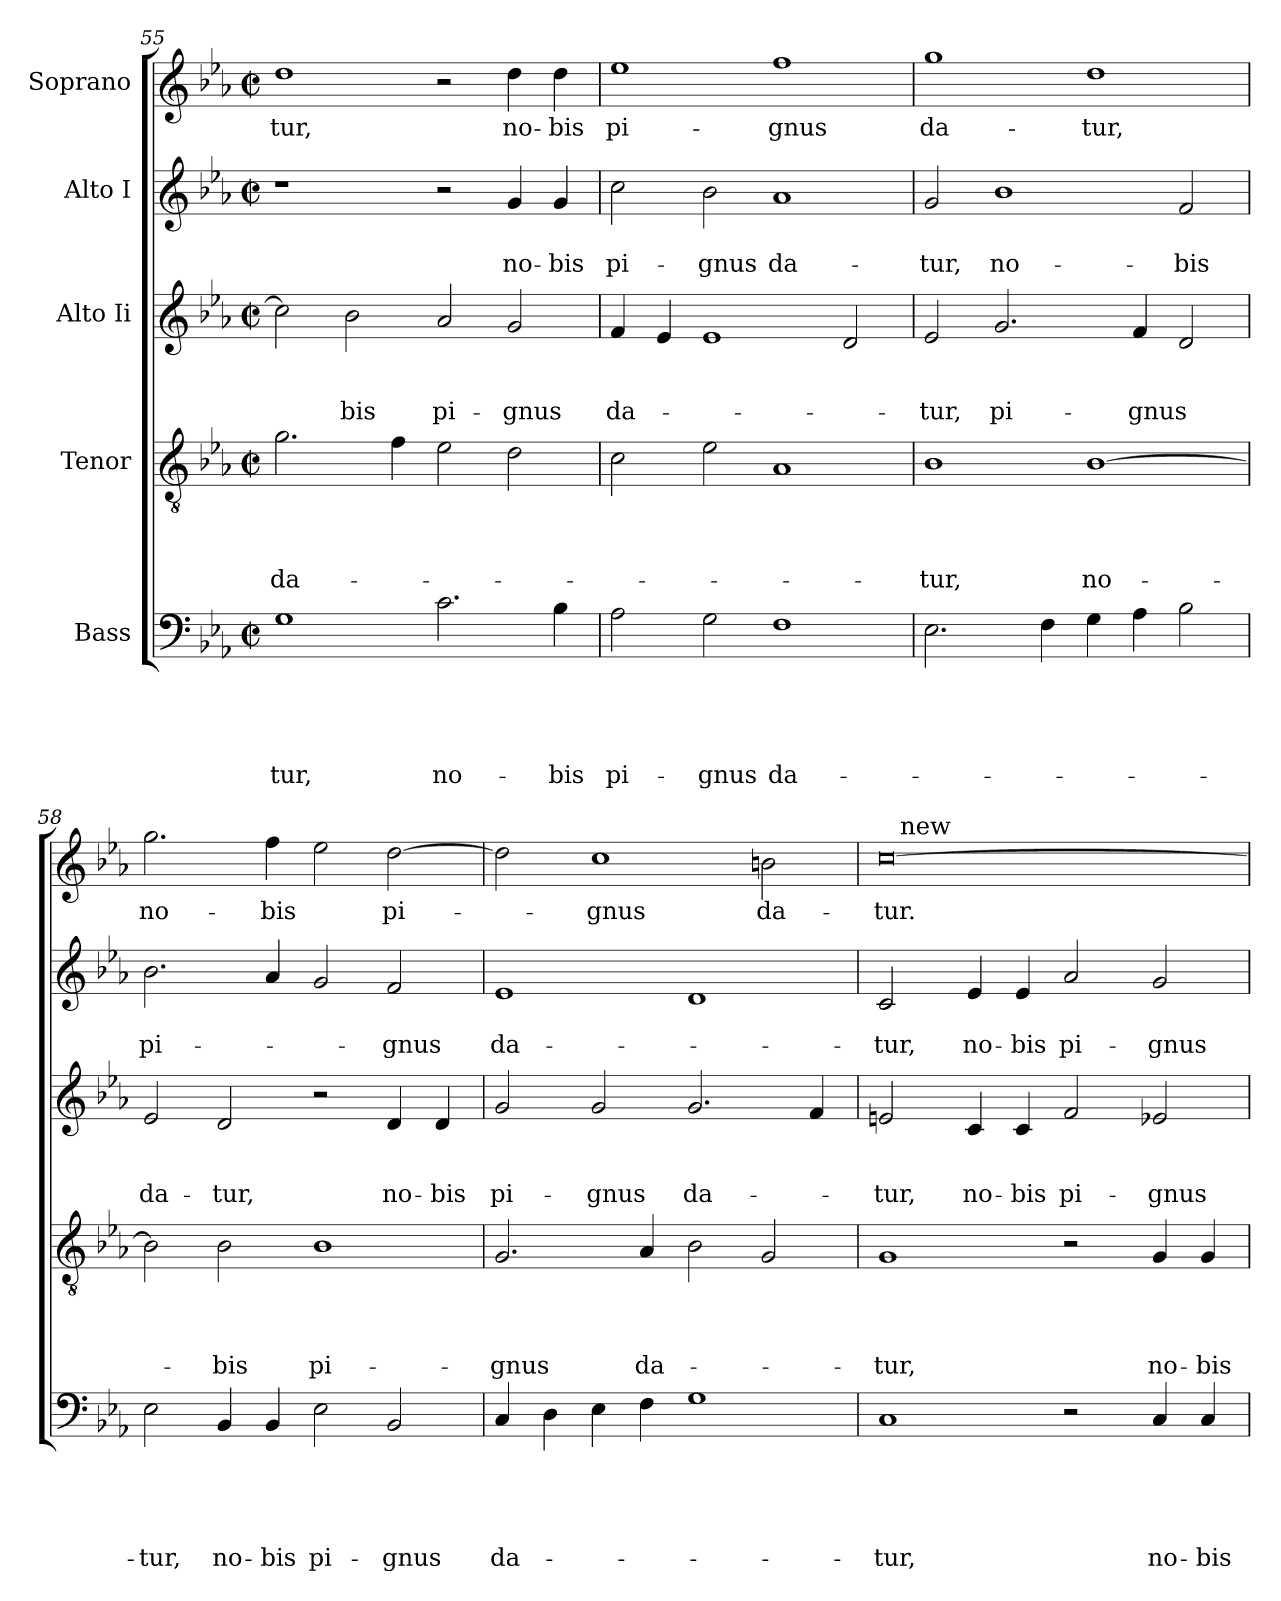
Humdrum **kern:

**kern	**text	**text	**text	**text	**text	**kern	**text	**text	**text	**text	**kern	**text	**text	**text	**kern	**text	**text	**kern	**text
*part5	*part5	*part5	*part5	*part5	*part5	*part4	*part4	*part4	*part4	*part4	*part3	*part3	*part3	*part3	*part2	*part2	*part2	*part1	*part1
*staff5	*staff5	*staff5	*staff5	*staff5	*staff5	*staff4	*staff4	*staff4	*staff4	*staff4	*staff3	*staff3	*staff3	*staff3	*staff2	*staff2	*staff2	*staff1	*staff1
*I"Bass	*	*	*	*	*	*I"Tenor	*	*	*	*	*I"Alto Ii	*	*	*	*I"Alto I	*	*	*I"Soprano	*
*clefF4	*	*	*	*	*	*clefGv2	*	*	*	*	*clefG2	*	*	*	*clefG2	*	*	*clefG2	*
*k[b-e-a-]	*	*	*	*	*	*k[b-e-a-]	*	*	*	*	*k[b-e-a-]	*	*	*	*k[b-e-a-]	*	*	*k[b-e-a-]	*
*E-:	*	*	*	*	*	*E-:	*	*	*	*	*E-:	*	*	*	*E-:	*	*	*E-:	*
*M2/2	*	*	*	*	*	*M2/2	*	*	*	*	*M2/2	*	*	*	*M2/2	*	*	*M2/2	*
*met(c|)	*	*	*	*	*	*met(c|)	*	*	*	*	*met(c|)	*	*	*	*met(c|)	*	*	*met(c|)	*
=55	=55	=55	=55	=55	=55	=55	=55	=55	=55	=55	=55	=55	=55	=55	=55	=55	=55	=55	=55
!	!	!	!	!	!LO:LY:b	!	!	!	!	!LO:LY:b	!	!	!	!	!	!	!	!	!LO:LY:b
1G	.	.	.	.	-tur,	2.g\	.	.	.	da-	2cc\]	.	.	.	1r	.	.	1dd	-tur,
!	!	!	!	!	!	!	!	!	!	!	!	!	!	!LO:LY:b	!	!	!	!	!
.	.	.	.	.	.	.	.	.	.	.	2b-\	.	.	-bis	.	.	.	.	.
.	.	.	.	.	.	4f\	.	.	.	.	.	.	.	.	.	.	.	.	.
!	!	!	!	!	!LO:LY:b	!	!	!	!	!	!	!	!	!LO:LY:b	!	!	!	!	!
2.c\	.	.	.	.	no-	2e-\	.	.	.	.	2a-/	.	.	pi-	2r	.	.	2r	.
!	!	!	!	!	!	!	!	!	!	!	!	!	!	!LO:LY:b	!	!	!LO:LY:b	!	!LO:LY:b
.	.	.	.	.	.	2d\	.	.	.	.	2g/	.	.	-gnus	4g/	.	no-	4dd\	no-
!	!	!	!	!	!LO:LY:b	!	!	!	!	!	!	!	!	!	!	!	!LO:LY:b:rj	!	!LO:LY:b:rj
4B-\	.	.	.	.	-bis	.	.	.	.	.	.	.	.	.	4g/	.	-bis	4dd\	-bis
=56	=56	=56	=56	=56	=56	=56	=56	=56	=56	=56	=56	=56	=56	=56	=56	=56	=56	=56	=56
!	!	!	!	!	!LO:LY:b	!	!	!	!	!	!	!	!	!LO:LY:b	!	!	!LO:LY:b	!	!LO:LY:b
2A-\	.	.	.	.	pi-	2c\	.	.	.	.	4f/	.	.	da-	2cc\	.	pi-	1ee-	pi-
.	.	.	.	.	.	.	.	.	.	.	4e-/	.	.	.	.	.	.	.	.
!	!	!	!	!	!LO:LY:b	!	!	!	!	!	!	!	!	!	!	!	!LO:LY:b	!	!
2G\	.	.	.	.	-gnus	2e-\	.	.	.	.	1e-	.	.	.	2b-\	.	-gnus	.	.
!	!	!	!	!	!LO:LY:b	!	!	!	!	!	!	!	!	!	!	!	!LO:LY:b	!	!LO:LY:b
1F	.	.	.	.	da-	1A-	.	.	.	.	.	.	.	.	1a-	.	da-	1ff	-gnus
.	.	.	.	.	.	.	.	.	.	.	2d/	.	.	.	.	.	.	.	.
!!LO:PB:g=z
=57	=57	=57	=57	=57	=57	=57	=57	=57	=57	=57	=57	=57	=57	=57	=57	=57	=57	=57	=57
!	!	!	!	!	!	!	!	!	!	!LO:LY:b	!	!	!	!LO:LY:b	!	!	!LO:LY:b	!	!LO:LY:b
2.E-\	.	.	.	.	.	1B-	.	.	.	-tur,	2e-/	.	.	-tur,	2g/	.	-tur,	1gg	da-
!	!	!	!	!	!	!	!	!	!	!	!	!	!	!LO:LY:b	!	!	!LO:LY:b	!	!
.	.	.	.	.	.	.	.	.	.	.	2.g/	.	.	pi-	1b-	.	no-	.	.
4F\	.	.	.	.	.	.	.	.	.	.	.	.	.	.	.	.	.	.	.
!	!	!	!	!	!	!	!	!	!	!LO:LY:b	!	!	!	!	!	!	!	!	!LO:LY:b
4G\	.	.	.	.	.	[>1B-	.	.	.	no-	.	.	.	.	.	.	.	1dd	-tur,
!	!	!	!	!	!	!	!	!	!	!	!	!	!	!LO:LY:b	!	!	!	!	!
4A-\	.	.	.	.	.	.	.	.	.	.	4f/	.	.	-gnus	.	.	.	.	.
!	!	!	!	!	!	!	!	!	!	!	!	!	!	!	!	!	!LO:LY:b	!	!
2B-\	.	.	.	.	.	.	.	.	.	.	2d/	.	.	.	2f/	.	-bis	.	.
=58	=58	=58	=58	=58	=58	=58	=58	=58	=58	=58	=58	=58	=58	=58	=58	=58	=58	=58	=58
!	!	!	!	!	!LO:LY:b	!	!	!	!	!	!	!	!	!LO:LY:b	!	!	!LO:LY:b	!	!LO:LY:b
2E-\	.	.	.	.	-tur,	2B-\]	.	.	.	.	2e-/	.	.	da-	2.b-\	.	pi-	2.gg\	no-
!	!	!	!	!	!LO:LY:b	!	!	!	!	!LO:LY:b	!	!	!	!LO:LY:b	!	!	!	!	!
4BB-/	.	.	.	.	no-	2B-\	.	.	.	-bis	2d/	.	.	-tur,	.	.	.	.	.
!	!	!	!	!	!LO:LY:b	!	!	!	!	!	!	!	!	!	!	!	!	!	!LO:LY:b
4BB-/	.	.	.	.	-bis	.	.	.	.	.	.	.	.	.	4a-/	.	.	4ff\	-bis
!	!	!	!	!	!LO:LY:b	!	!	!	!	!LO:LY:b	!	!	!	!	!	!	!	!	!
2E-\	.	.	.	.	pi-	1B-	.	.	.	pi-	2r	.	.	.	2g/	.	.	2ee-\	.
!	!	!	!	!	!LO:LY:b	!	!	!	!	!	!	!	!	!LO:LY:b	!	!	!LO:LY:b	!	!LO:LY:b
2BB-/	.	.	.	.	-gnus	.	.	.	.	.	4d/	.	.	no-	2f/	.	-gnus	[>2dd\	pi-
!	!	!	!	!	!	!	!	!	!	!	!	!	!	!LO:LY:b	!	!	!	!	!
.	.	.	.	.	.	.	.	.	.	.	4d/	.	.	-bis	.	.	.	.	.
=59	=59	=59	=59	=59	=59	=59	=59	=59	=59	=59	=59	=59	=59	=59	=59	=59	=59	=59	=59
!	!	!	!	!	!LO:LY:b	!	!	!	!	!LO:LY:b	!	!	!	!LO:LY:b	!	!	!LO:LY:b	!	!
4C/	.	.	.	.	da-	2.G/	.	.	.	-gnus	2g/	.	.	pi-	1e-	.	da-	2dd\]	.
4D\	.	.	.	.	.	.	.	.	.	.	.	.	.	.	.	.	.	.	.
!	!	!	!	!	!	!	!	!	!	!	!	!	!	!LO:LY:b	!	!	!	!	!LO:LY:b
4E-\	.	.	.	.	.	.	.	.	.	.	2g/	.	.	-gnus	.	.	.	1cc	-gnus
!	!	!	!	!	!	!	!	!	!	!LO:LY:b	!	!	!	!	!	!	!	!	!
4F\	.	.	.	.	.	4A-/	.	.	.	da-	.	.	.	.	.	.	.	.	.
!	!	!	!	!	!	!	!	!	!	!	!	!	!	!LO:LY:b	!	!	!	!	!
1G	.	.	.	.	.	2B-\	.	.	.	.	2.g/	.	.	da-	1d	.	.	.	.
!	!	!	!	!	!	!	!	!	!	!	!	!	!	!	!	!	!	!	!LO:LY:b
.	.	.	.	.	.	2G/	.	.	.	.	.	.	.	.	.	.	.	2bn\	da-
.	.	.	.	.	.	.	.	.	.	.	4f/	.	.	.	.	.	.	.	.
!!LO:LB:g=z
=60	=60	=60	=60	=60	=60	=60	=60	=60	=60	=60	=60	=60	=60	=60	=60	=60	=60	=60	=60
!	!	!	!	!	!LO:LY:b	!	!	!	!	!LO:LY:b	!	!	!	!LO:LY:b	!	!	!LO:LY:b	!	!LO:LY:b
*	*	*	*	*	*	*	*	*	*	*	*	*	*	*	*	*	*	*^	*
1C	.	.	.	.	-tur,	1G	.	.	.	-tur,	2en/	.	.	-tur,	2c/	.	-tur,	[>0cc	16ryy	-tur.
!	!	!	!	!	!	!	!	!	!	!	!	!	!	!	!	!	!	!	!LO:TX:a:t=new	!
.	.	.	.	.	.	.	.	.	.	.	.	.	.	.	.	.	.	.	1ryy	.
!	!	!	!	!	!	!	!	!	!	!	!	!	!	!LO:LY:b	!	!	!LO:LY:b	!	!	!
.	.	.	.	.	.	.	.	.	.	.	4c/	.	.	no-	4e-/	.	no-	.	.	.
!	!	!	!	!	!	!	!	!	!	!	!	!	!	!LO:LY:b	!	!	!LO:LY:b	!	!	!
.	.	.	.	.	.	.	.	.	.	.	4c/	.	.	-bis	4e-/	.	-bis	.	.	.
!	!	!	!	!	!	!	!	!	!	!	!	!	!	!LO:LY:b	!	!	!LO:LY:b	!	!	!
2r	.	.	.	.	.	2r	.	.	.	.	2f/	.	.	pi-	2a-/	.	pi-	.	.	.
.	.	.	.	.	.	.	.	.	.	.	.	.	.	.	.	.	.	.	2...ryy	.
!	!	!	!	!	!LO:LY:b	!	!	!	!	!LO:LY:b	!	!	!	!LO:LY:b	!	!	!LO:LY:b	!	!	!
4C/	.	.	.	.	no-	4G/	.	.	.	no-	2e-X/	.	.	-gnus	2g/	.	-gnus	.	.	.
!	!	!	!	!	!LO:LY:b	!	!	!	!	!LO:LY:b	!	!	!	!	!	!	!	!	!	!
4C/	.	.	.	.	-bis	4G/	.	.	.	-bis	.	.	.	.	.	.	.	.	.	.
*	*	*	*	*	*	*	*	*	*	*	*	*	*	*	*	*	*	*v	*v	*
=	=	=	=	=	=	=	=	=	=	=	=	=	=	=	=	=	=	=	=
*-	*-	*-	*-	*-	*-	*-	*-	*-	*-	*-	*-	*-	*-	*-	*-	*-	*-	*-	*-
